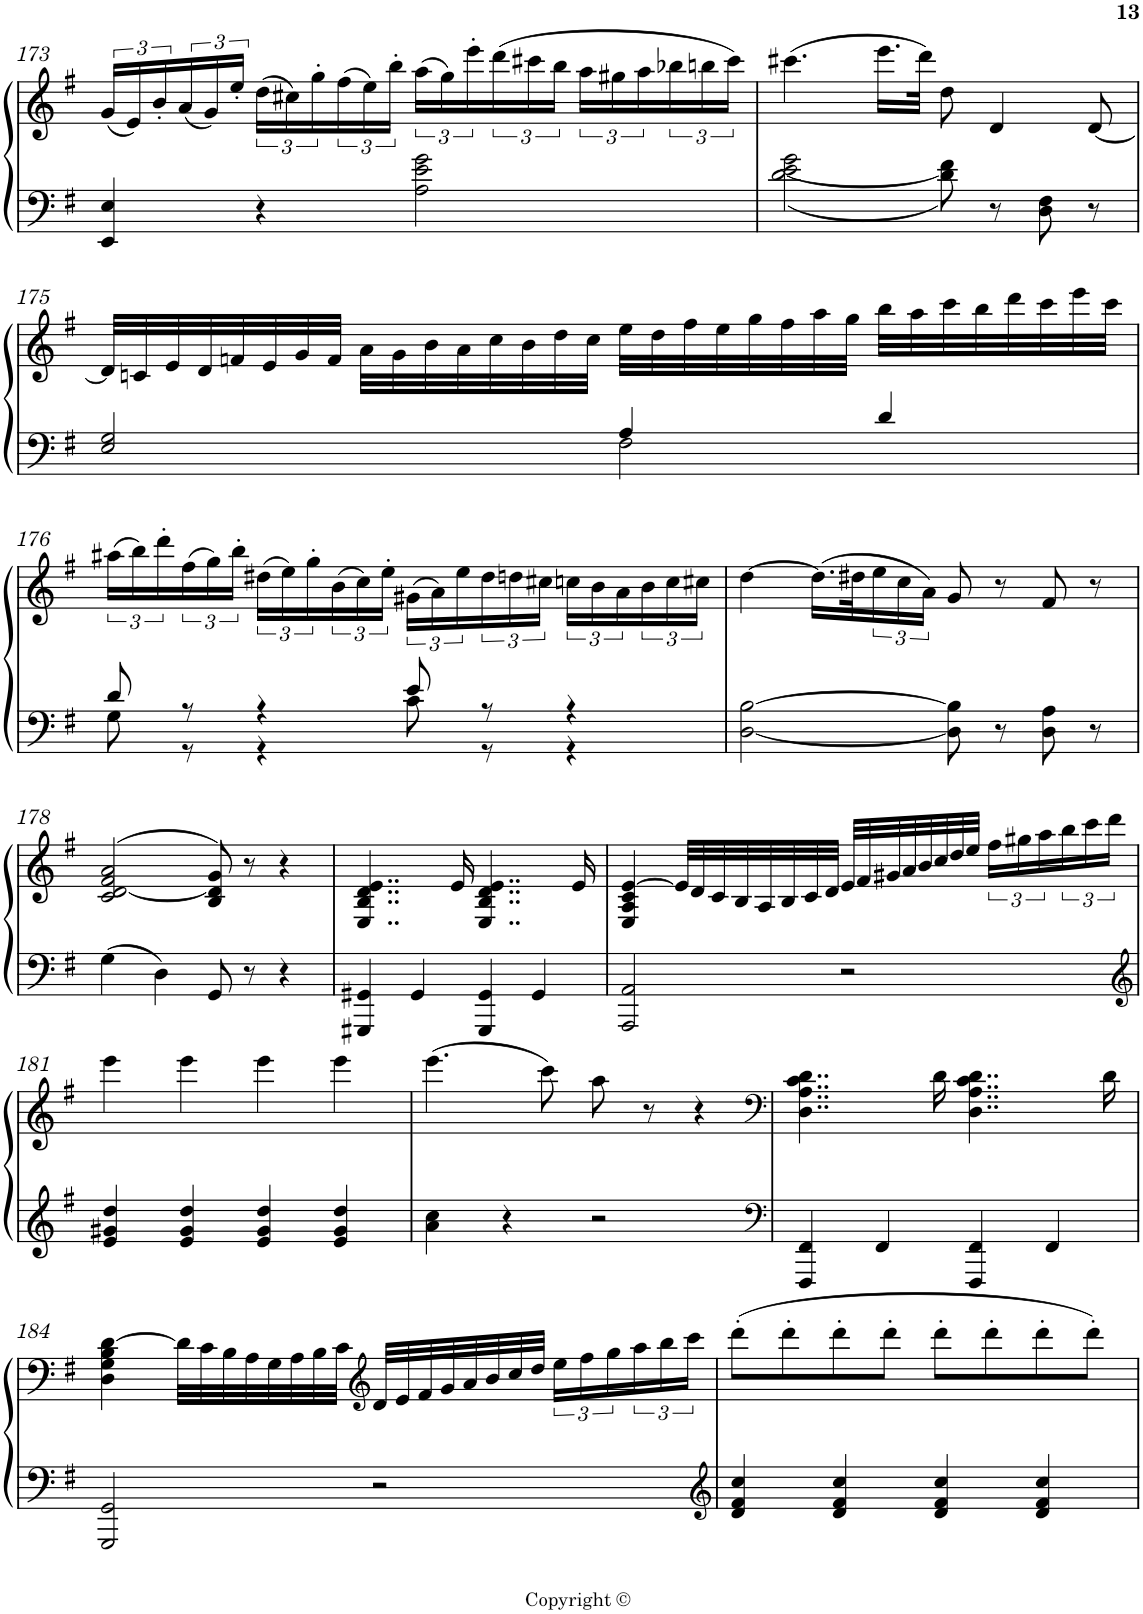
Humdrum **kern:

**kern	**kern
*part1	*part1
*staff2	*staff1
*I"Piano	*
*I'Pno.	*
!!LO:PB:g=z
*clefF4	*clefG2
*k[f#]	*k[f#]
*G:	*G:
*M2/2	*M2/2
*met(c|)	*met(c|)
=173	=173
4EE/ 4E/	(<24g/LL
.	24e/)
.	24b'/
.	(<24a/
.	24g/)
.	24ee'/JJ
4r	(>24dd\LL
.	24cc#X\)
.	24gg'\
.	(>24ff#\
.	24ee\)
.	24bb'\JJ
2A\ 2e\ 2g\	(>24aa\LL
.	24gg\)
.	24eee'\
.	(>24ddd\
.	24ccc#X\
.	24bb\JJ
.	24aa\LL
.	24gg#X\
.	24aa\
.	24bb-X\
.	24bbn\
.	24ccc#\JJ)
=174	=174
[2d\ 2e\ 2g\	(>4.ccc#X\
.	16.eee\LL
.	32ddd\JJk)
8d\] 8f#\	8dd\
8r	4d/
8D\ 8F#\	.
8r	[8d/
!!LO:LB:g=z
=175	=175
*^	*
2E/ 2G/	2ryy	32d/LLL]
.	.	32cn/
.	.	32e/
.	.	32d/
.	.	32fn/
.	.	32e/
.	.	32g/
.	.	32f/JJJ
.	.	32a\LLL
.	.	32g\
.	.	32b\
.	.	32a\
.	.	32cc\
.	.	32b\
.	.	32dd\
.	.	32cc\JJJ
4A/	2F#\	32ee\LLL
.	.	32dd\
.	.	32ff#\
.	.	32ee\
.	.	32gg\
.	.	32ff#\
.	.	32aa\
.	.	32gg\JJJ
4d/	.	32bb\LLL
.	.	32aa\
.	.	32ccc\
.	.	32bb\
.	.	32ddd\
.	.	32ccc\
.	.	32eee\
.	.	32ccc\JJJ
!!LO:LB:g=z
=176	=176	=176
8d/	8G\	(>24aa#X\LL
.	.	24bb\)
.	.	24ddd'\
8r	8r	(>24ff#\
.	.	24gg\)
.	.	24bb'\JJ
4r	4r	(>24dd#X\LL
.	.	24ee\)
.	.	24gg'\
.	.	(>24b\
.	.	24cc\)
.	.	24ee'\JJ
8e/	8c\	(>24g#X\LL
.	.	24a\)
.	.	24ee\
8r	8r	24dd#\
.	.	24ddn\
.	.	24cc#X\JJ
4r	4r	24ccn\LL
.	.	24b\
.	.	24a\
.	.	24b\
.	.	24cc\
.	.	24cc#X\JJ
*v	*v	*
=177	=177
[2D\ [2B\	[4dd\
.	(>16.dd\LL]
.	32dd#X\K
.	24ee\
.	24cc\
.	24a\JJ)
8D\] 8B\]	8g/
8r	8r
8D\ 8A\	8f#/
8r	8r
!!LO:LB:g=z
=178	=178
4G\	(>2c/ [2d/ 2f#/ 2a/
4D\	.
8GG/	8B/ 8d/] 8g/)
8r	8r
4r	4r
=179	=179
4GGG#X/ 4GG#X/	4..E/ 4..B/ 4..d/ 4..e/
4GG#/	.
.	16e/
4GGG#/ 4GG#/	4..E/ 4..B/ 4..d/ 4..e/
4GG#/	.
.	16e/
=180	=180
2AAA/ 2AA/	4E/ 4A/ 4c/ [4e/
.	32e/LLL]
.	32d/
.	32c/
.	32B/
.	32A/
.	32B/
.	32c/
.	32d/JJJ
2r	32e/LLL
.	32f#/
.	32g#X/
.	32a/
.	32b/
.	32cc/
.	32dd/
.	32ee/JJJ
.	24ff#\LL
.	24gg#X\
.	24aa\
.	24bb\
.	24ccc\
.	24ddd\JJ
!!LO:LB:g=z
=181	=181
*clefG2	*
4e/ 4g#X/ 4dd/	4eee\
4e/ 4g#/ 4dd/	4eee\
4e/ 4g#/ 4dd/	4eee\
4e/ 4g#/ 4dd/	4eee\
=182	=182
4a\ 4cc\	(>4.eee\
4r	.
.	8ccc\)
2r	8aa\
.	8r
.	4r
=183	=183
*clefF4	*clefF4
4FFF#/ 4FF#/	4..D\ 4..A\ 4..c\ 4..d\
4FF#/	.
.	16d\
4FFF#/ 4FF#/	4..D\ 4..A\ 4..c\ 4..d\
4FF#/	.
.	16d\
!!LO:LB:g=z
=184	=184
2GGG/ 2GG/	4D\ 4G\ 4B\ [4d\
.	32d\LLL]
.	32c\
.	32B\
.	32A\
.	32G\
.	32A\
.	32B\
.	32c\JJJ
*	*clefG2
2r	32d/LLL
.	32e/
.	32f#/
.	32g/
.	32a/
.	32b/
.	32cc/
.	32dd/JJJ
.	24ee\LL
.	24ff#\
.	24gg\
.	24aa\
.	24bb\
.	24ccc\JJ
=185	=185
*clefG2	*
4d/ 4f#/ 4cc/	(>8ddd'\L
.	8ddd'\
4d/ 4f#/ 4cc/	8ddd'\
.	8ddd'\J
4d/ 4f#/ 4cc/	8ddd'\L
.	8ddd'\
4d/ 4f#/ 4cc/	8ddd'\
.	8ddd'\J)
=	=
*-	*-
